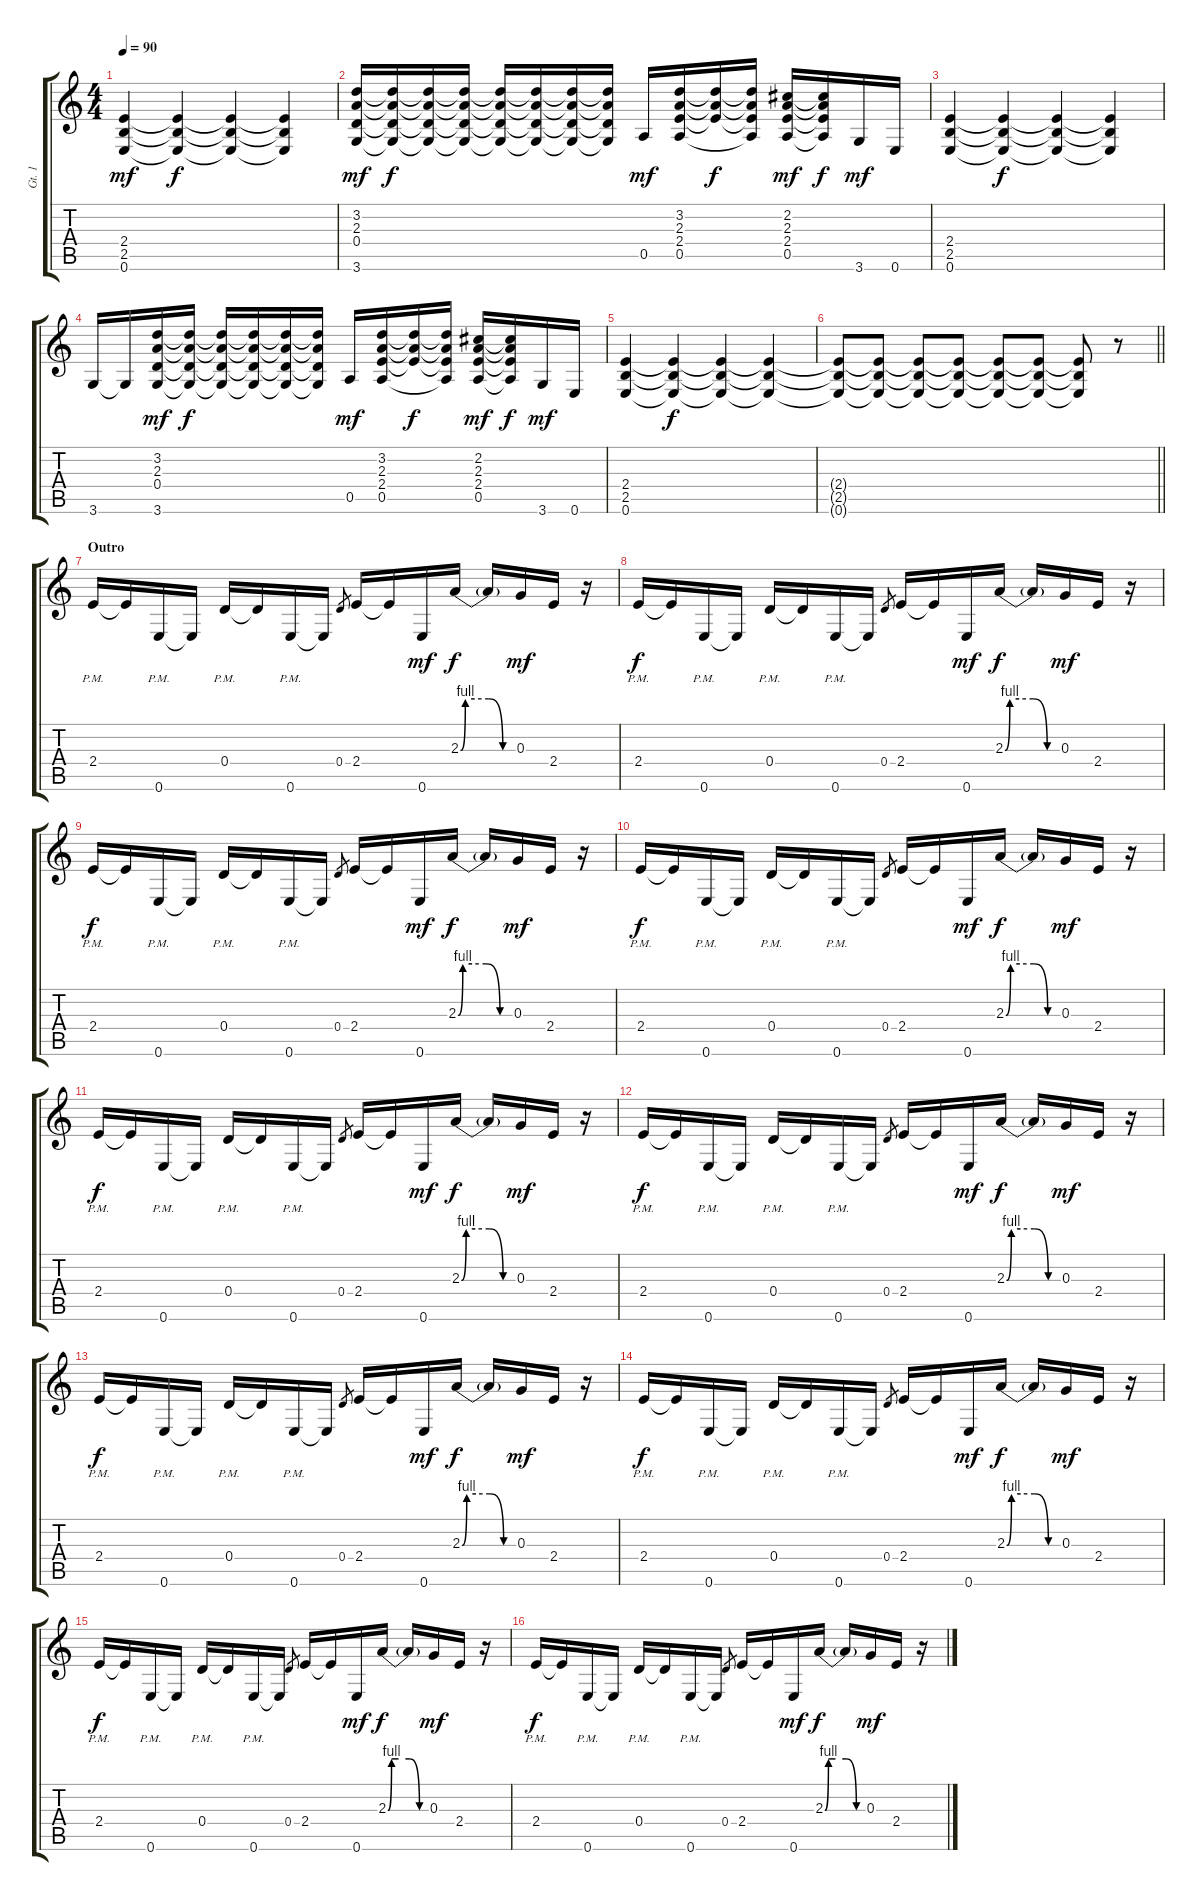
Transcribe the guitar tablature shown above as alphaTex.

\track ("Gt. 1" "Gt. 1") {instrument distortionguitar}
\staff {score tabs}
\tuning (E4 B3 G3 D3 A2 E2) {hide}
\ts (4 4)
\tempo 90
\clef g2
\ks c
(2.4 2.5 0.6).4{dy mf} (2.4{t} 2.5{t} 0.6{t}).4{dy f} (2.4{t} 2.5{t} 0.6{t}).4 (2.4{t} 2.5{t} 0.6{t}).4 |
(3.2 2.3 0.4 3.6).16{dy mf} (3.2{t} 2.3{t} 0.4{t} 3.6{t}).16{dy f} (3.2{t} 2.3{t} 0.4{t} 3.6{t}).16 (3.2{t} 2.3{t} 0.4{t} 3.6{t}).16 (3.2{t} 2.3{t} 0.4{t} 3.6{t}).16 (3.2{t} 2.3{t} 0.4{t} 3.6{t}).16 (3.2{t} 2.3{t} 0.4{t} 3.6{t}).16 (3.2{t} 2.3{t} 0.4{t} 3.6{t}).16 0.5.16{dy mf} (3.2 2.3 2.4 0.5).16 (3.2{t} 2.3{t} 2.4{t}).16{dy f} (3.2{t} 2.3{t} 2.4{t} 0.5{t}).16 (2.2 2.3 2.4 0.5).16{dy mf} (2.2{t} 2.3{t} 2.4{t} 0.5{t}).16{dy f} 3.6.16{dy mf} 0.6.16 |
(2.4 2.5 0.6).4 (2.4{t} 2.5{t} 0.6{t}).4{dy f} (2.4{t} 2.5{t} 0.6{t}).4 (2.4{t} 2.5{t} 0.6{t}).4 |
3.6.16 3.6{t}.16 (3.2 2.3 0.4 3.6).16{dy mf} (3.2{t} 2.3{t} 0.4{t} 3.6{t}).16{dy f} (3.2{t} 2.3{t} 0.4{t} 3.6{t}).16 (3.2{t} 2.3{t} 0.4{t} 3.6{t}).16 (3.2{t} 2.3{t} 0.4{t} 3.6{t}).16 (3.2{t} 2.3{t} 0.4{t} 3.6{t}).16 0.5.16{dy mf} (3.2 2.3 2.4 0.5).16 (3.2{t} 2.3{t} 2.4{t}).16{dy f} (3.2{t} 2.3{t} 2.4{t} 0.5{t}).16 (2.2 2.3 2.4 0.5).16{dy mf} (2.2{t} 2.3{t} 2.4{t} 0.5{t}).16{dy f} 3.6.16{dy mf} 0.6.16 |
(2.4 2.5 0.6).4 (2.4{t} 2.5{t} 0.6{t}).4{dy f} (2.4{t} 2.5{t} 0.6{t}).4 (2.4{t} 2.5{t} 0.6{t}).4 |
\barLineRight lightlight
(2.4{t} 2.5{t} 0.6{t}).8 (2.4{t} 2.5{t} 0.6{t}).8 (2.4{t} 2.5{t} 0.6{t}).8 (2.4{t} 2.5{t} 0.6{t}).8 (2.4{t} 2.5{t} 0.6{t}).8 (2.4{t} 2.5{t} 0.6{t}).8 (2.4{t} 2.5{t} 0.6{t}).8 r.8 |
\section ("" "Outro")
2.4{pm}.16 2.4{t}.16 0.6{pm}.16 0.6{t}.16 0.4{pm}.16 0.4{t}.16 0.6{pm}.16 0.6{t}.16 0.4.8{gr} 2.4.16 2.4{t}.16 0.6.16{dy mf} 2.3{be (custom 0 0 5 4 15 4 30 4 45 0 60 0)}.16{dy f} 2.3{t}.16 0.3.16{dy mf} 2.4.16 r.16 |
2.4{pm}.16{dy f} 2.4{t}.16 0.6{pm}.16 0.6{t}.16 0.4{pm}.16 0.4{t}.16 0.6{pm}.16 0.6{t}.16 0.4.8{gr} 2.4.16 2.4{t}.16 0.6.16{dy mf} 2.3{be (custom 0 0 5 4 15 4 30 4 45 0 60 0)}.16{dy f} 2.3{t}.16 0.3.16{dy mf} 2.4.16 r.16 |
2.4{pm}.16{dy f} 2.4{t}.16 0.6{pm}.16 0.6{t}.16 0.4{pm}.16 0.4{t}.16 0.6{pm}.16 0.6{t}.16 0.4.8{gr} 2.4.16 2.4{t}.16 0.6.16{dy mf} 2.3{be (custom 0 0 5 4 15 4 30 4 45 0 60 0)}.16{dy f} 2.3{t}.16 0.3.16{dy mf} 2.4.16 r.16 |
2.4{pm}.16{dy f} 2.4{t}.16 0.6{pm}.16 0.6{t}.16 0.4{pm}.16 0.4{t}.16 0.6{pm}.16 0.6{t}.16 0.4.8{gr} 2.4.16 2.4{t}.16 0.6.16{dy mf} 2.3{be (custom 0 0 5 4 15 4 30 4 45 0 60 0)}.16{dy f} 2.3{t}.16 0.3.16{dy mf} 2.4.16 r.16 |
2.4{pm}.16{dy f} 2.4{t}.16 0.6{pm}.16 0.6{t}.16 0.4{pm}.16 0.4{t}.16 0.6{pm}.16 0.6{t}.16 0.4.8{gr} 2.4.16 2.4{t}.16 0.6.16{dy mf} 2.3{be (custom 0 0 5 4 15 4 30 4 45 0 60 0)}.16{dy f} 2.3{t}.16 0.3.16{dy mf} 2.4.16 r.16 |
2.4{pm}.16{dy f} 2.4{t}.16 0.6{pm}.16 0.6{t}.16 0.4{pm}.16 0.4{t}.16 0.6{pm}.16 0.6{t}.16 0.4.8{gr} 2.4.16 2.4{t}.16 0.6.16{dy mf} 2.3{be (custom 0 0 5 4 15 4 30 4 45 0 60 0)}.16{dy f} 2.3{t}.16 0.3.16{dy mf} 2.4.16 r.16 |
2.4{pm}.16{dy f} 2.4{t}.16 0.6{pm}.16 0.6{t}.16 0.4{pm}.16 0.4{t}.16 0.6{pm}.16 0.6{t}.16 0.4.8{gr} 2.4.16 2.4{t}.16 0.6.16{dy mf} 2.3{be (custom 0 0 5 4 15 4 30 4 45 0 60 0)}.16{dy f} 2.3{t}.16 0.3.16{dy mf} 2.4.16 r.16 |
2.4{pm}.16{dy f} 2.4{t}.16 0.6{pm}.16 0.6{t}.16 0.4{pm}.16 0.4{t}.16 0.6{pm}.16 0.6{t}.16 0.4.8{gr} 2.4.16 2.4{t}.16 0.6.16{dy mf} 2.3{be (custom 0 0 5 4 15 4 30 4 45 0 60 0)}.16{dy f} 2.3{t}.16 0.3.16{dy mf} 2.4.16 r.16 |
2.4{pm}.16{dy f} 2.4{t}.16 0.6{pm}.16 0.6{t}.16 0.4{pm}.16 0.4{t}.16 0.6{pm}.16 0.6{t}.16 0.4.8{gr} 2.4.16 2.4{t}.16 0.6.16{dy mf} 2.3{be (custom 0 0 5 4 15 4 30 4 45 0 60 0)}.16{dy f} 2.3{t}.16 0.3.16{dy mf} 2.4.16 r.16 |
2.4{pm}.16{dy f} 2.4{t}.16 0.6{pm}.16 0.6{t}.16 0.4{pm}.16 0.4{t}.16 0.6{pm}.16 0.6{t}.16 0.4.8{gr} 2.4.16 2.4{t}.16 0.6.16{dy mf} 2.3{be (custom 0 0 5 4 15 4 30 4 45 0 60 0)}.16{dy f} 2.3{t}.16 0.3.16{dy mf} 2.4.16 r.16
